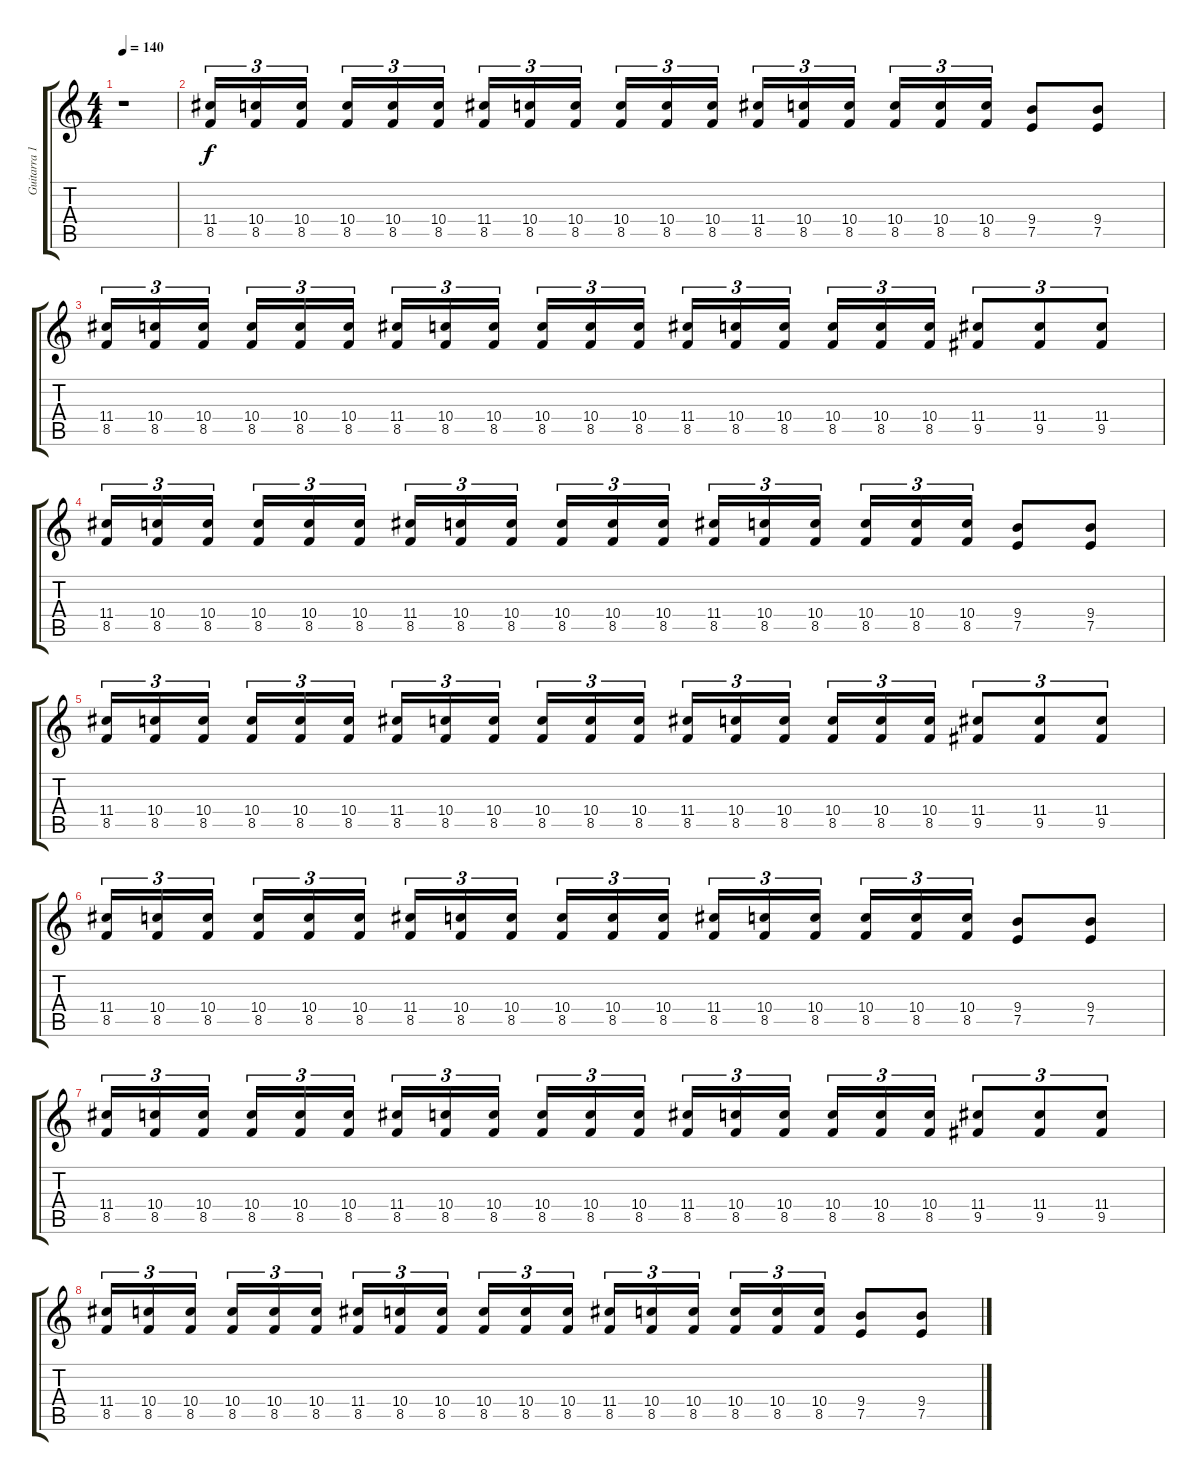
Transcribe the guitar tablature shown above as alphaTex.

\track ("Guitarra 1" "Guitarra 1") {instrument distortionguitar}
\staff {score tabs}
\tuning (E4 B3 G3 D3 A2 E2) {hide}
\ts (4 4)
\tempo 140
\clef g2
\ks c
r.1{dy f instrument distortionguitar} |
(11.4 8.5).16{tu (3 2)} (10.4 8.5).16{tu (3 2)} (10.4 8.5).16{tu (3 2)} (10.4 8.5).16{tu (3 2)} (10.4 8.5).16{tu (3 2)} (10.4 8.5).16{tu (3 2)} (11.4 8.5).16{tu (3 2)} (10.4 8.5).16{tu (3 2)} (10.4 8.5).16{tu (3 2)} (10.4 8.5).16{tu (3 2)} (10.4 8.5).16{tu (3 2)} (10.4 8.5).16{tu (3 2)} (11.4 8.5).16{tu (3 2)} (10.4 8.5).16{tu (3 2)} (10.4 8.5).16{tu (3 2)} (10.4 8.5).16{tu (3 2)} (10.4 8.5).16{tu (3 2)} (10.4 8.5).16{tu (3 2)} (9.4 7.5).8 (9.4 7.5).8 |
(11.4 8.5).16{tu (3 2)} (10.4 8.5).16{tu (3 2)} (10.4 8.5).16{tu (3 2)} (10.4 8.5).16{tu (3 2)} (10.4 8.5).16{tu (3 2)} (10.4 8.5).16{tu (3 2)} (11.4 8.5).16{tu (3 2)} (10.4 8.5).16{tu (3 2)} (10.4 8.5).16{tu (3 2)} (10.4 8.5).16{tu (3 2)} (10.4 8.5).16{tu (3 2)} (10.4 8.5).16{tu (3 2)} (11.4 8.5).16{tu (3 2)} (10.4 8.5).16{tu (3 2)} (10.4 8.5).16{tu (3 2)} (10.4 8.5).16{tu (3 2)} (10.4 8.5).16{tu (3 2)} (10.4 8.5).16{tu (3 2)} (11.4 9.5).8{tu (3 2)} (11.4 9.5).8{tu (3 2)} (11.4 9.5).8{tu (3 2)} |
(11.4 8.5).16{tu (3 2)} (10.4 8.5).16{tu (3 2)} (10.4 8.5).16{tu (3 2)} (10.4 8.5).16{tu (3 2)} (10.4 8.5).16{tu (3 2)} (10.4 8.5).16{tu (3 2)} (11.4 8.5).16{tu (3 2)} (10.4 8.5).16{tu (3 2)} (10.4 8.5).16{tu (3 2)} (10.4 8.5).16{tu (3 2)} (10.4 8.5).16{tu (3 2)} (10.4 8.5).16{tu (3 2)} (11.4 8.5).16{tu (3 2)} (10.4 8.5).16{tu (3 2)} (10.4 8.5).16{tu (3 2)} (10.4 8.5).16{tu (3 2)} (10.4 8.5).16{tu (3 2)} (10.4 8.5).16{tu (3 2)} (9.4 7.5).8 (9.4 7.5).8 |
(11.4 8.5).16{tu (3 2)} (10.4 8.5).16{tu (3 2)} (10.4 8.5).16{tu (3 2)} (10.4 8.5).16{tu (3 2)} (10.4 8.5).16{tu (3 2)} (10.4 8.5).16{tu (3 2)} (11.4 8.5).16{tu (3 2)} (10.4 8.5).16{tu (3 2)} (10.4 8.5).16{tu (3 2)} (10.4 8.5).16{tu (3 2)} (10.4 8.5).16{tu (3 2)} (10.4 8.5).16{tu (3 2)} (11.4 8.5).16{tu (3 2)} (10.4 8.5).16{tu (3 2)} (10.4 8.5).16{tu (3 2)} (10.4 8.5).16{tu (3 2)} (10.4 8.5).16{tu (3 2)} (10.4 8.5).16{tu (3 2)} (11.4 9.5).8{tu (3 2)} (11.4 9.5).8{tu (3 2)} (11.4 9.5).8{tu (3 2)} |
(11.4 8.5).16{tu (3 2)} (10.4 8.5).16{tu (3 2)} (10.4 8.5).16{tu (3 2)} (10.4 8.5).16{tu (3 2)} (10.4 8.5).16{tu (3 2)} (10.4 8.5).16{tu (3 2)} (11.4 8.5).16{tu (3 2)} (10.4 8.5).16{tu (3 2)} (10.4 8.5).16{tu (3 2)} (10.4 8.5).16{tu (3 2)} (10.4 8.5).16{tu (3 2)} (10.4 8.5).16{tu (3 2)} (11.4 8.5).16{tu (3 2)} (10.4 8.5).16{tu (3 2)} (10.4 8.5).16{tu (3 2)} (10.4 8.5).16{tu (3 2)} (10.4 8.5).16{tu (3 2)} (10.4 8.5).16{tu (3 2)} (9.4 7.5).8 (9.4 7.5).8 |
(11.4 8.5).16{tu (3 2)} (10.4 8.5).16{tu (3 2)} (10.4 8.5).16{tu (3 2)} (10.4 8.5).16{tu (3 2)} (10.4 8.5).16{tu (3 2)} (10.4 8.5).16{tu (3 2)} (11.4 8.5).16{tu (3 2)} (10.4 8.5).16{tu (3 2)} (10.4 8.5).16{tu (3 2)} (10.4 8.5).16{tu (3 2)} (10.4 8.5).16{tu (3 2)} (10.4 8.5).16{tu (3 2)} (11.4 8.5).16{tu (3 2)} (10.4 8.5).16{tu (3 2)} (10.4 8.5).16{tu (3 2)} (10.4 8.5).16{tu (3 2)} (10.4 8.5).16{tu (3 2)} (10.4 8.5).16{tu (3 2)} (11.4 9.5).8{tu (3 2)} (11.4 9.5).8{tu (3 2)} (11.4 9.5).8{tu (3 2)} |
(11.4 8.5).16{tu (3 2)} (10.4 8.5).16{tu (3 2)} (10.4 8.5).16{tu (3 2)} (10.4 8.5).16{tu (3 2)} (10.4 8.5).16{tu (3 2)} (10.4 8.5).16{tu (3 2)} (11.4 8.5).16{tu (3 2)} (10.4 8.5).16{tu (3 2)} (10.4 8.5).16{tu (3 2)} (10.4 8.5).16{tu (3 2)} (10.4 8.5).16{tu (3 2)} (10.4 8.5).16{tu (3 2)} (11.4 8.5).16{tu (3 2)} (10.4 8.5).16{tu (3 2)} (10.4 8.5).16{tu (3 2)} (10.4 8.5).16{tu (3 2)} (10.4 8.5).16{tu (3 2)} (10.4 8.5).16{tu (3 2)} (9.4 7.5).8 (9.4 7.5).8
